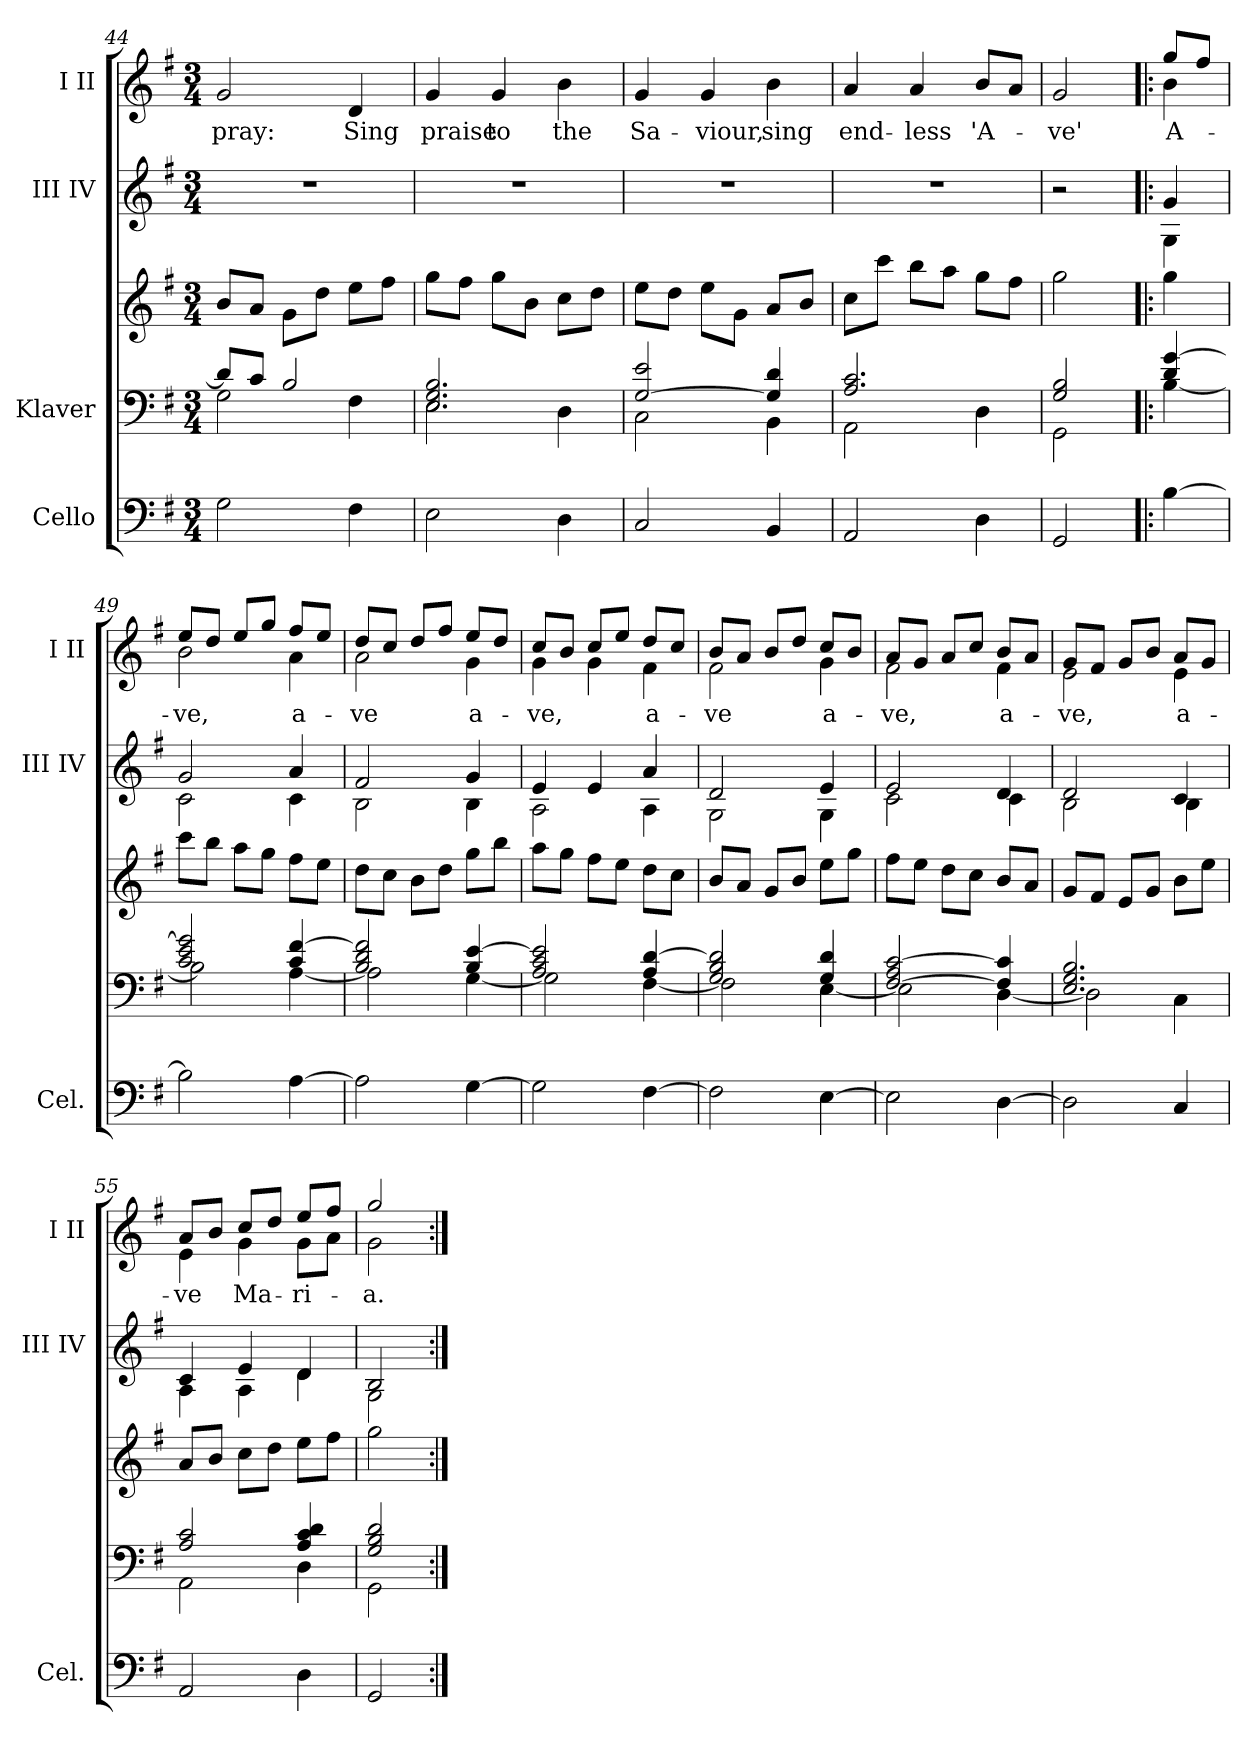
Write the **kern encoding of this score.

**kern	**kern	**kern	**kern	**kern	**text
*part4	*part3	*part3	*part2	*part1	*part1
*staff5	*staff4	*staff3	*staff2	*staff1	*staff1
*I"Cello	*I"Klaver	*	*I"III IV	*I"I II	*
*I'Cel.	*	*	*I'III IV	*I'I II	*
*clefF4	*clefF4	*clefG2	*clefG2	*clefG2	*
*k[f#]	*k[f#]	*k[f#]	*k[f#]	*k[f#]	*
*M3/4	*M3/4	*M3/4	*M3/4	*M3/4	*
=44	=44	=44	=44	=44	=44
*	*^	*	*	*	*
!	!	!	!	!	!	!LO:LY:b
2G\	8d/L]	2G\	8b/L	2.r	2g/	pray:
.	8c/J	.	8a/J	.	.	.
.	2B/	.	8g\L	.	.	.
.	.	.	8dd\J	.	.	.
!	!	!	!	!	!	!LO:LY:b
4F#\	.	4F#\	8ee\L	.	4d/	Sing
.	.	.	8ff#\J	.	.	.
=45	=45	=45	=45	=45	=45	=45
!	!	!	!	!	!	!LO:LY:b
2E\	2.E/ 2.G/ 2.B/	2E\	8gg\L	2.r	4g/	praise
.	.	.	8ff#\J	.	.	.
!	!	!	!	!	!	!LO:LY:b
.	.	.	8gg\L	.	4g/	to
.	.	.	8b\J	.	.	.
!	!	!	!	!	!	!LO:LY:b
4D\	.	4D\	8cc\L	.	4b\	the
.	.	.	8dd\J	.	.	.
!!LO:PB:g=z
=46	=46	=46	=46	=46	=46	=46
!	!	!	!	!	!	!LO:LY:b
2C/	[2G/ 2e/	2C\	8ee\L	2.r	4g/	Sa-
.	.	.	8dd\J	.	.	.
!	!	!	!	!	!	!LO:LY:b
.	.	.	8ee\L	.	4g/	-viour,
.	.	.	8g\J	.	.	.
!	!	!	!	!	!	!LO:LY:b
4BB/	4G/] 4d/	4BB\	8a/L	.	4b\	sing
.	.	.	8b/J	.	.	.
=47	=47	=47	=47	=47	=47	=47
!	!	!	!	!	!	!LO:LY:b
2AA/	2.A/ 2.c/	2AA\	8cc\L	2.r	4a/	end-
.	.	.	8ccc\J	.	.	.
!	!	!	!	!	!	!LO:LY:b
.	.	.	8bb\L	.	4a/	-less
.	.	.	8aa\J	.	.	.
!	!	!	!	!	!	!LO:LY:b
4D\	.	4D\	8gg\L	.	8b/L	'A-
.	.	.	8ff#\J	.	8a/J	.
=48	=48	=48	=48	=48	=48	=48
!	!	!	!	!	!	!LO:LY:b
2GG/	2G/ 2B/	2GG\	2gg\	2r	2g/	-ve'
=48X2!|:	=48X2!|:	=48X2!|:	=48X2!|:	=48X2!|:	=48X2!|:	=48X2!|:
*	*	*	*	*^	*	*
!	!	!	!	!	!	!	!LO:LY:b
*	*	*	*	*	*	*^	*
[4B\	4d/ [4g/	[4B\	4gg\	4g/	4G\	8gg/L	4b\	A-
.	.	.	.	.	.	8ff#/J	.	.
=49	=49	=49	=49	=49	=49	=49	=49	=49
!	!	!	!	!	!	!	!	!LO:LY:b
2B\]	2c/ 2e/ 2g/]	2B\]	8ccc\L	2g/	2c\	8ee/L	2b\	-ve,
.	.	.	8bb\J	.	.	8dd/J	.	.
.	.	.	8aa\L	.	.	8ee/L	.	.
.	.	.	8gg\J	.	.	8gg/J	.	.
!	!	!	!	!	!	!	!	!LO:LY:b
[4A\	4c/ [4f#/	[4A\	8ff#\L	4a/	4c\	8ff#/L	4a\	a-
.	.	.	8ee\J	.	.	8ee/J	.	.
=50	=50	=50	=50	=50	=50	=50	=50	=50
!	!	!	!	!	!	!	!	!LO:LY:b
2A\]	2B/ 2d/ 2f#/]	2A\]	8dd\L	2f#/	2B\	8dd/L	2a\	-ve
.	.	.	8cc\J	.	.	8cc/J	.	.
.	.	.	8b\L	.	.	8dd/L	.	.
.	.	.	8dd\J	.	.	8ff#/J	.	.
!	!	!	!	!	!	!	!	!LO:LY:b
[4G\	4B/ [4e/	[4G\	8gg\L	4g/	4B\	8ee/L	4g\	a-
.	.	.	8bb\J	.	.	8dd/J	.	.
!!LO:LB:g=z	!!
=51	=51	=51	=51	=51	=51	=51	=51	=51
!	!	!	!	!	!	!	!	!LO:LY:b
2G\]	2A/ 2c/ 2e/]	2G\]	8aa\L	4e/	2A\	8cc/L	4g\	-ve,
.	.	.	8gg\J	.	.	8b/J	.	.
.	.	.	8ff#\L	4e/	.	8cc/L	4g\	.
.	.	.	8ee\J	.	.	8ee/J	.	.
!	!	!	!	!	!	!	!	!LO:LY:b
[4F#\	4A/ [4d/	[4F#\	8dd\L	4a/	4A\	8dd/L	4f#\	a-
.	.	.	8cc\J	.	.	8cc/J	.	.
=52	=52	=52	=52	=52	=52	=52	=52	=52
!	!	!	!	!	!	!	!	!LO:LY:b
2F#\]	2G/ 2B/ 2d/]	2F#\]	8b/L	2d/	2G\	8b/L	2f#\	-ve
.	.	.	8a/J	.	.	8a/J	.	.
.	.	.	8g/L	.	.	8b/L	.	.
.	.	.	8b/J	.	.	8dd/J	.	.
!	!	!	!	!	!	!	!	!LO:LY:b
[4E\	4G/ 4d/	[4E\	8ee\L	4e/	4G\	8cc/L	4g\	a-
.	.	.	8gg\J	.	.	8b/J	.	.
=53	=53	=53	=53	=53	=53	=53	=53	=53
!	!	!	!	!	!	!	!	!LO:LY:b
2E\]	[2F#/ 2A/ [2c/	2E\]	8ff#\L	2e/	2c\	8a/L	2f#\	-ve,
.	.	.	8ee\J	.	.	8g/J	.	.
.	.	.	8dd\L	.	.	8a/L	.	.
.	.	.	8cc\J	.	.	8cc/J	.	.
!	!	!	!	!	!	!	!	!LO:LY:b
[4D\	4F#/] 4c/]	[4D\	8b/L	4d/	4c\	8b/L	4f#\	a-
.	.	.	8a/J	.	.	8a/J	.	.
=54	=54	=54	=54	=54	=54	=54	=54	=54
!	!	!	!	!	!	!	!	!LO:LY:b
2D\]	2.E/ 2.G/ 2.B/	2D\]	8g/L	2d/	2B\	8g/L	2e\	-ve,
.	.	.	8f#/J	.	.	8f#/J	.	.
.	.	.	8e/L	.	.	8g/L	.	.
.	.	.	8g/J	.	.	8b/J	.	.
!	!	!	!	!	!	!	!	!LO:LY:b
4C/	.	4C\	8b\L	4c/	4B\	8a/L	4e\	a-
.	.	.	8ee\J	.	.	8g/J	.	.
=55	=55	=55	=55	=55	=55	=55	=55	=55
!	!	!	!	!	!	!	!	!LO:LY:b
2AA/	2A/ 2c/	2AA\	8a/L	4c/	4A\	8a/L	4e\	-ve
.	.	.	8b/J	.	.	8b/J	.	.
!	!	!	!	!	!	!	!	!LO:LY:b
.	.	.	8cc\L	4e/	4A\	8cc/L	4g\	Ma-
.	.	.	8dd\J	.	.	8dd/J	.	.
!	!	!	!	!	!	!	!	!LO:LY:b
4D\	4A/ 4c/ 4d/	4D\	8ee\L	4d/	4d\	8ee/L	8g\L	-ri-
.	.	.	8ff#\J	.	.	8ff#/J	8a\J	.
=56	=56	=56	=56	=56	=56	=56	=56	=56
!	!	!	!	!	!	!	!	!LO:LY:b
2GG/	2G/ 2B/ 2d/	2GG\	2gg\	2B/	2G\	2gg/	2g\	-a.
*	*	*	*	*v	*v	*	*	*
*	*v	*v	*	*	*v	*v	*
=:|!	=:|!	=:|!	=:|!	=:|!	=:|!
*-	*-	*-	*-	*-	*-
